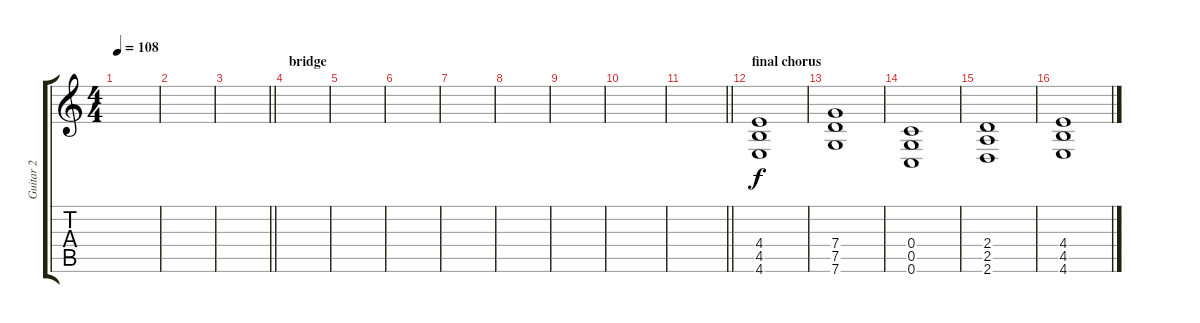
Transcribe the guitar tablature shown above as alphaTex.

\track ("Guitar 2" "Guitar 2") {instrument distortionguitar}
\staff {score tabs}
\tuning (D4 A3 F3 C3 G2 C2) {hide}
\ts (4 4)
\tempo 108
\clef g2
\ks c
|
|
\barLineRight lightlight
|
\section ("" "bridge")
|
|
|
|
|
|
|
\barLineRight lightlight
|
\section ("" "final chorus")
(4.4 4.5 4.6).1 |
(7.4 7.5 7.6).1 |
(0.4 0.5 0.6).1 |
(2.4 2.5 2.6).1 |
(4.4 4.5 4.6).1
